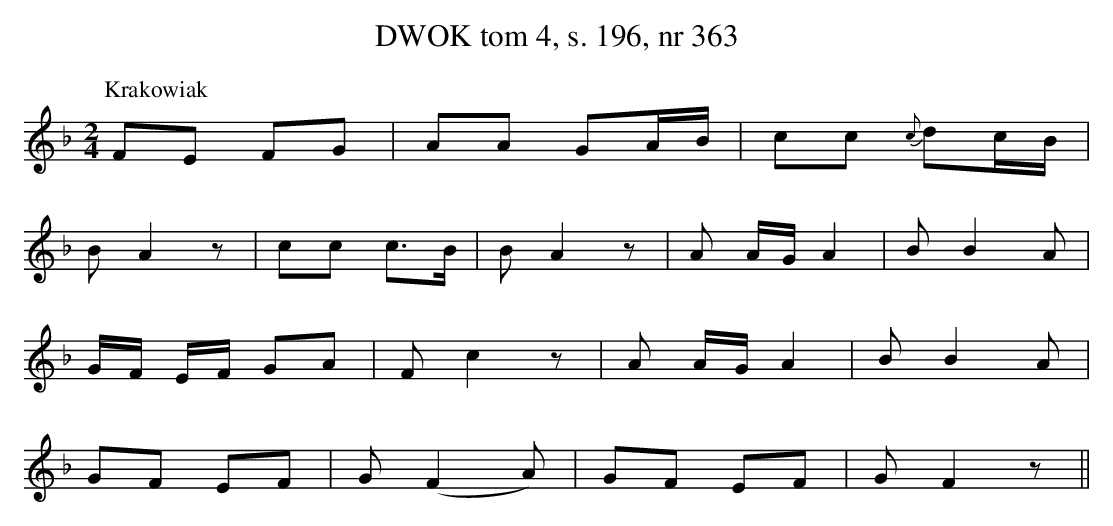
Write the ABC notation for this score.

X:1
T: DWOK tom 4, s. 196, nr 363
L: 1/16
M: 2/4
K: F
P: Krakowiak
F2E2 F2G2 | A2A2 G2AB | c2c2 {c}d2cB |
B2 A4 z2 | c2c2 c3B | B2 A4 z2 | A2 AG A4 | B2 B4 A2 |
GF EF G2A2 | F2 c4 z2 | A2 AG A4 | B2 B4 A2 |
G2F2 E2F2 | G2 (F4 A2) | G2F2 E2F2 | G2 F4 z2 ||
